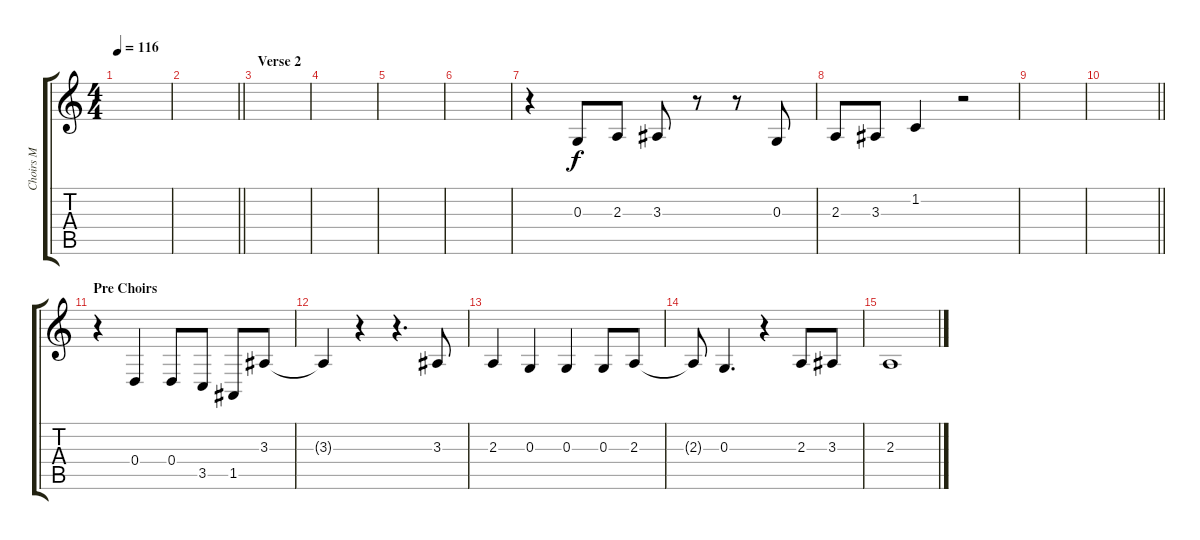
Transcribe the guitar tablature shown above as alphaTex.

\track ("Choirs M" "Choirs M") {instrument lead4chiff}
\staff {score tabs}
\tuning (E4 B3 G3 D3 A2 E2) {hide}
\ts (4 4)
\tempo 116
\clef g2
\ks c
|
\barLineRight lightlight
|
\section ("" "Verse 2")
|
|
|
|
r.4 0.3.8 2.3.8 3.3.8 r.8 r.8 0.3.8 |
2.3.8 3.3.8 1.2.4 r.2 |
|
\barLineRight lightlight
|
\section ("" "Pre Choirs")
r.4 0.4.4 0.4.8 3.5.8 1.5.8 3.3.8 |
3.3{t}.4 r.4 r.4{d} 3.3.8 |
2.3.4 0.3.4 0.3.4 0.3.8 2.3.8 |
2.3{t}.8 0.3.4{d} r.4 2.3.8 3.3.8 |
2.3.1
